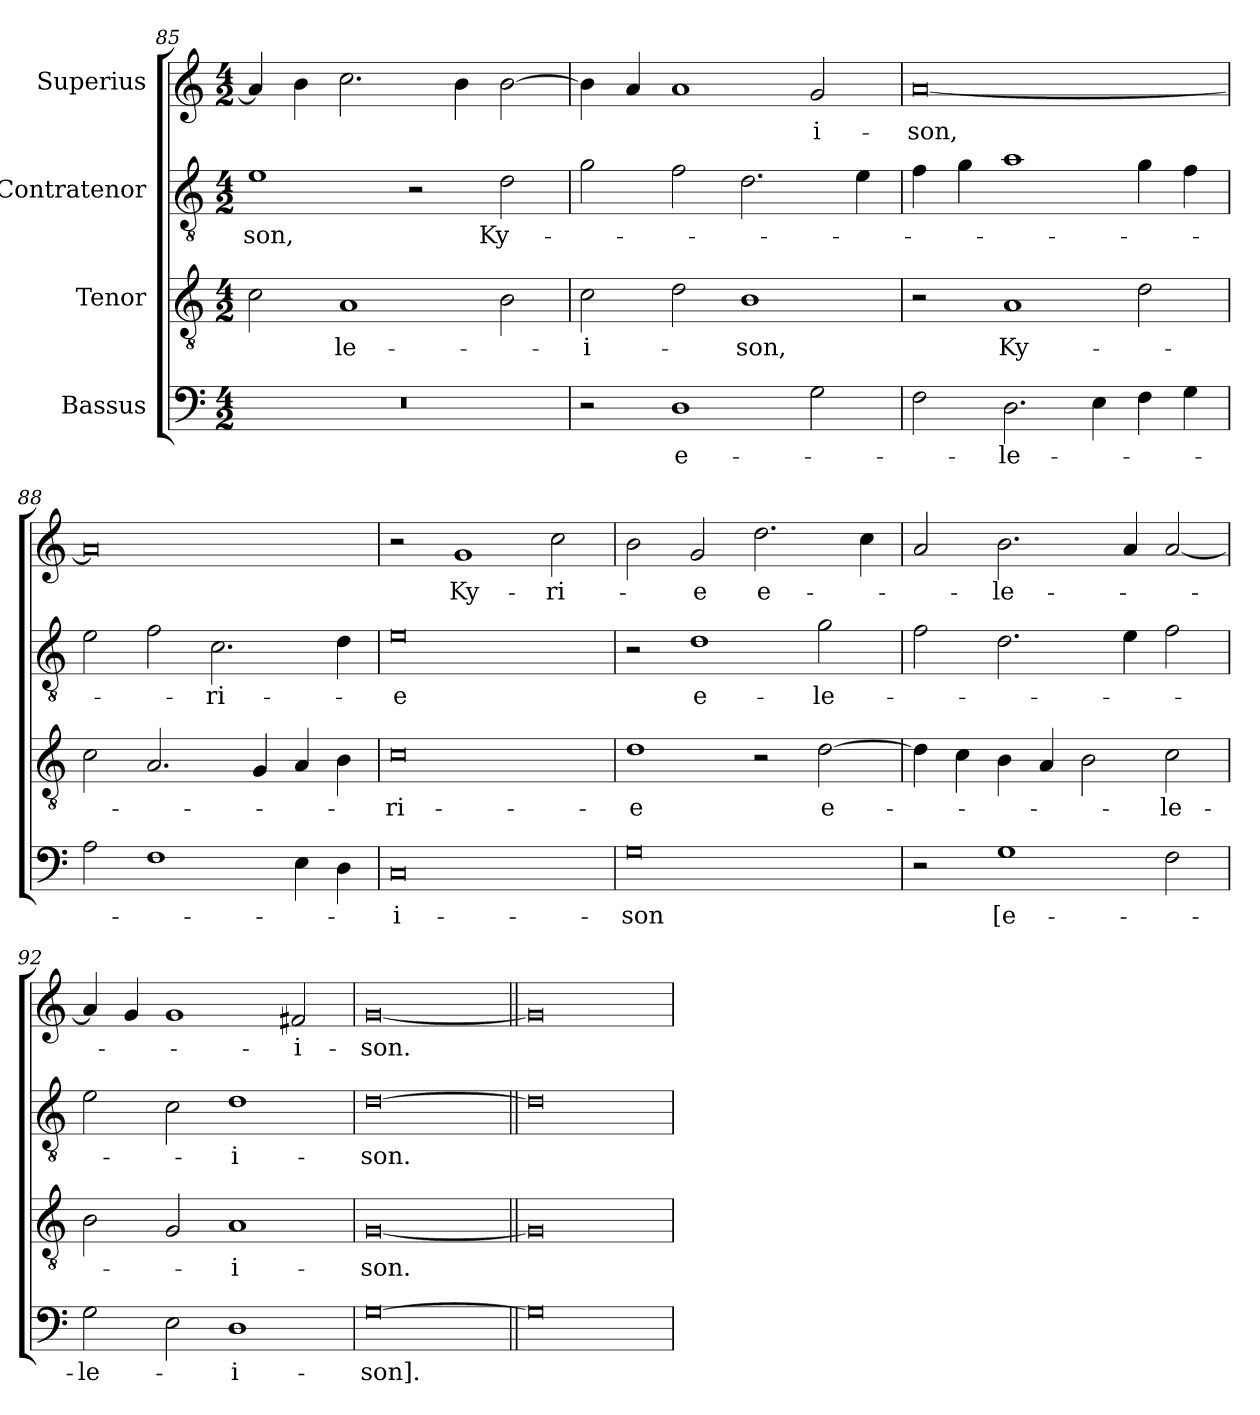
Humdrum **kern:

**kern	**text	**kern	**text	**kern	**text	**kern	**text
*part4	*part4	*part3	*part3	*part2	*part2	*part1	*part1
*staff4	*staff4	*staff3	*staff3	*staff2	*staff2	*staff1	*staff1
*I"Bassus	*	*I"Tenor	*	*I"Contratenor	*	*I"Superius	*
*clefF4	*	*clefGv2	*	*clefGv2	*	*clefG2	*
*k[]	*	*k[]	*	*k[]	*	*k[]	*
*M4/2	*	*M4/2	*	*M4/2	*	*M4/2	*
=85	=85	=85	=85	=85	=85	=85	=85
0r	.	2c\	.	1e\	-son,	4a/]	.
.	.	.	.	.	.	4b\	.
.	.	1A/	-le-	.	.	2.cc\	.
.	.	.	.	2r	.	.	.
.	.	.	.	.	.	4b\	.
.	.	2B\	.	2d\	Ky-	[2b\	.
=86	=86	=86	=86	=86	=86	=86	=86
2r	.	2c\	-i-	2g\	.	4b\]	.
.	.	.	.	.	.	4a/	.
1D\	e-	2d\	.	2f\	.	1a/	.
.	.	1B\	-son,	2.d\	.	.	.
2G\	.	.	.	.	.	2g/	-i-
.	.	.	.	4e\	.	.	.
=87	=87	=87	=87	=87	=87	=87	=87
2F\	.	2r	.	4f\	.	[0a/	-son,
.	.	.	.	4g\	.	.	.
2.D\	-le-	1A/	Ky-	1a\	.	.	.
4E\	.	.	.	.	.	.	.
4F\	.	2d\	.	4g\	.	.	.
4G\	.	.	.	4f\	.	.	.
=88	=88	=88	=88	=88	=88	=88	=88
2A\	.	2c\	.	2e\	.	0a/]	.
1F\	.	2.A/	.	2f\	.	.	.
.	.	.	.	2.c\	-ri-	.	.
.	.	4G/	.	.	.	.	.
4E\	.	4A/	.	.	.	.	.
4D\	.	4B\	.	4d\	.	.	.
=89	=89	=89	=89	=89	=89	=89	=89
0C/	-i-	0c\	-ri-	0e\	-e	2r	.
.	.	.	.	.	.	1g/	Ky-
.	.	.	.	.	.	2cc\	-ri-
=90	=90	=90	=90	=90	=90	=90	=90
0G\	-son	1d\	-e	2r	.	2b\	.
.	.	.	.	1d\	e-	2g/	-e
.	.	2r	.	.	.	2.dd\	e-
.	.	[2d\	e-	2g\	-le-	.	.
.	.	.	.	.	.	4cc\	.
=91	=91	=91	=91	=91	=91	=91	=91
2r	.	4d\]	.	2f\	.	2a/	.
.	.	4c\	.	.	.	.	.
1G\	[e-	4B\	.	2.d\	.	2.b\	-le-
.	.	4A/	.	.	.	.	.
.	.	2B\	.	.	.	.	.
.	.	.	.	4e\	.	4a/	.
2F\	.	2c\	-le-	2f\	.	[2a/	.
=92	=92	=92	=92	=92	=92	=92	=92
2G\	-le-	2B\	.	2e\	.	4a/]	.
.	.	.	.	.	.	4g/	.
2E\	.	2G/	.	2c\	.	1g/	.
1D\	-i-	1A/	-i-	1d\	-i-	.	.
.	.	.	.	.	.	2f#X/	-i-
=93	=93	=93	=93	=93	=93	=93	=93
[0G\	-son].	[0G/	-son.	[0d\	-son.	[0g/	-son.
=94||	=94||	=94||	=94||	=94||	=94||	=94||	=94||
0G\]	.	0G/]	.	0d\]	.	0g/]	.
=	=	=	=	=	=	=	=
*-	*-	*-	*-	*-	*-	*-	*-
